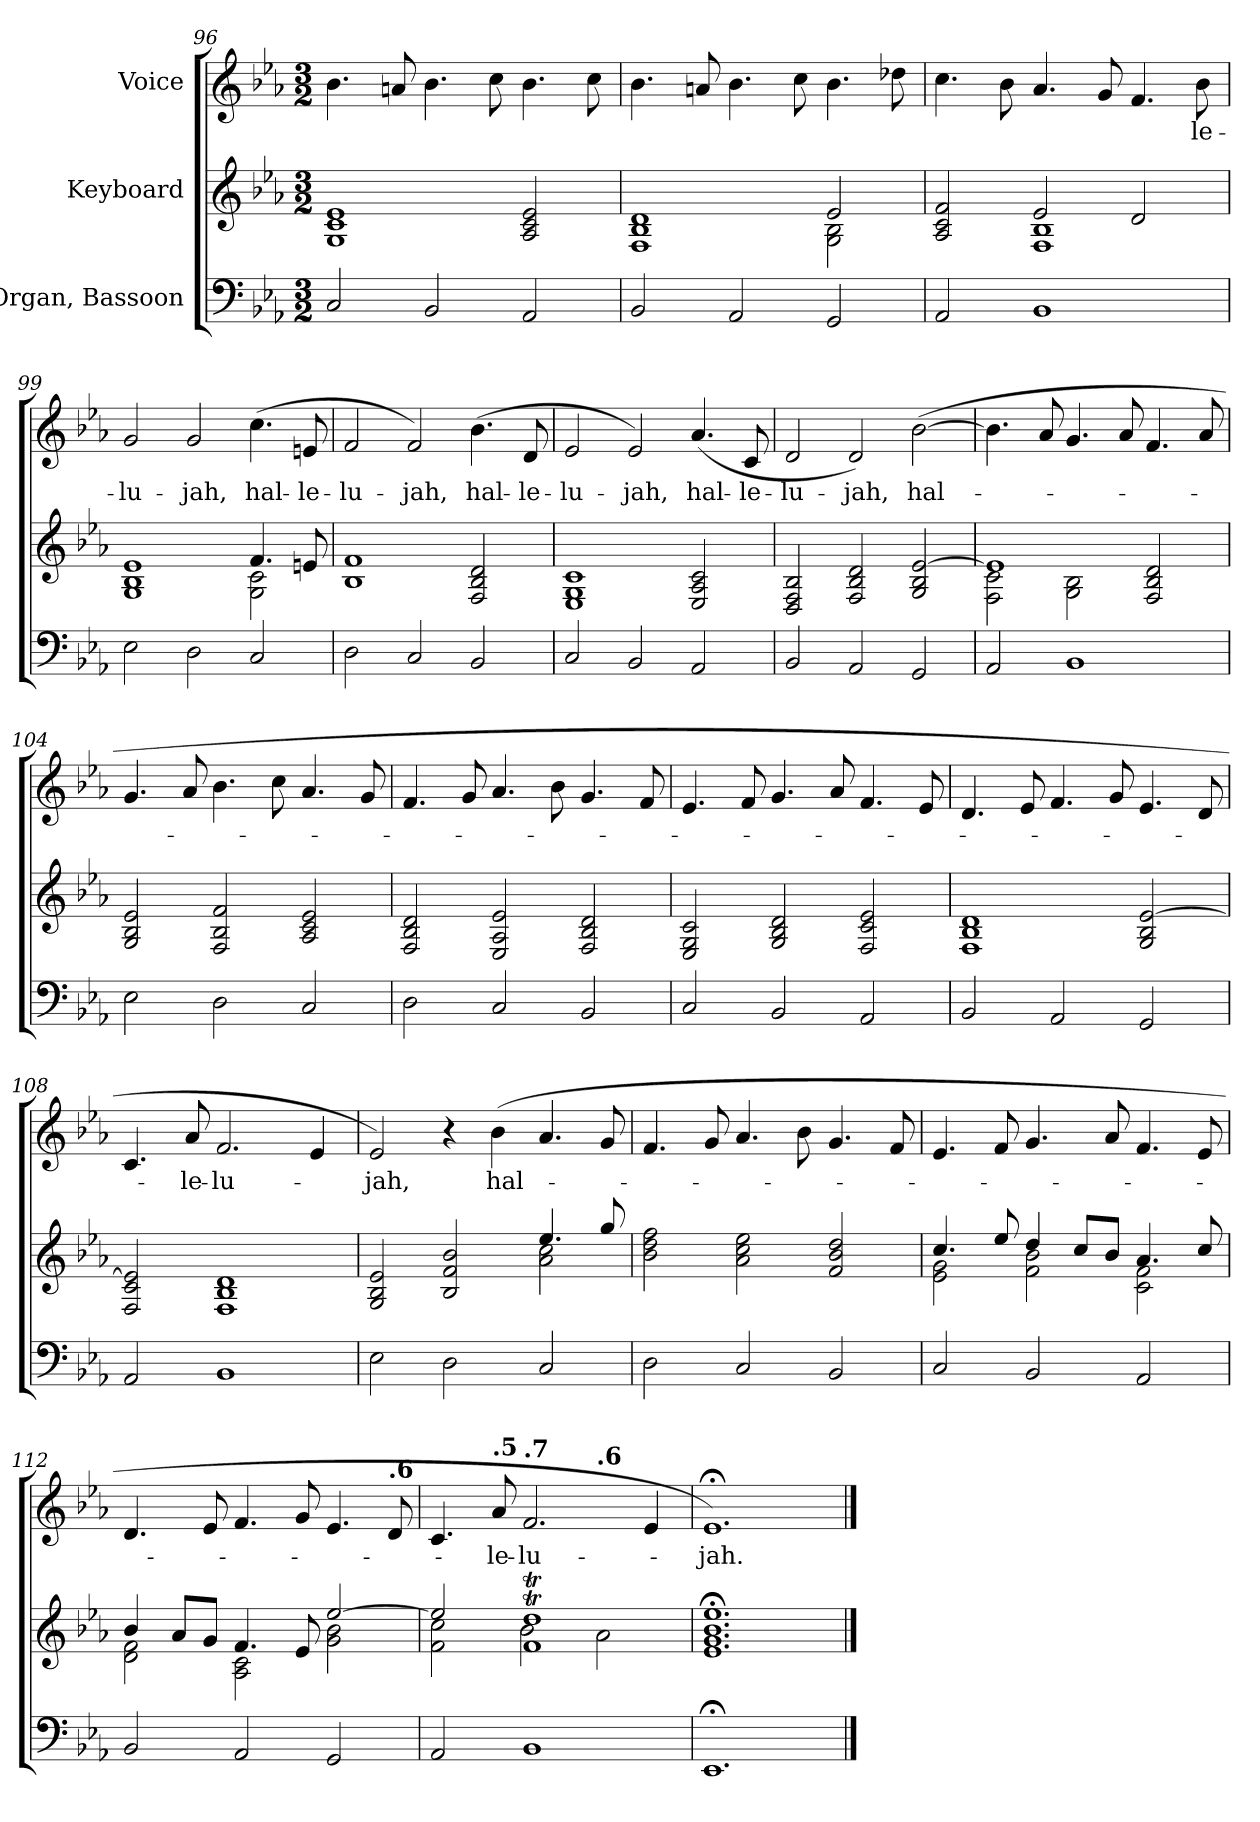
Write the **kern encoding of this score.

**kern	**kern	**kern	**text
*part3	*part2	*part1	*part1
*staff3	*staff2	*staff1	*staff1
*I"Organ, Bassoon	*I"Keyboard	*I"Voice	*
*clefF4	*clefG2	*clefG2	*
*k[b-e-a-]	*k[b-e-a-]	*k[b-e-a-]	*
*M3/2	*M3/2	*M3/2	*
=96	=96	=96	=96
2C/	1G 1c 1e-	4.b-\	.
.	.	8an/	.
2BB-/	.	4.b-\	.
.	.	8cc\	.
2AA-/	2A-/ 2c/ 2e-/	4.b-\	.
.	.	8cc\	.
=97	=97	=97	=97
*	*^	*	*
2BB-/	1F 1B- 1d	1ryy	4.b-\	.
.	.	.	8an/	.
2AA-/	.	.	4.b-\	.
.	.	.	8cc\	.
2GG/	2e-/	2G\ 2B-\	4.b-\	.
.	.	.	8dd-X\	.
=98	=98	=98	=98	=98
2AA-/	2A-/ 2c/ 2f/	2ryy	4.cc\	.
.	.	.	8b-\	.
1BB-	2e-/	1F 1B-	4.a-/	.
.	.	.	8g/	.
.	2d/	.	4.f/	.
!	!	!	!	!LO:LY:b
.	.	.	8b-\	-le-
!!LO:LB:g=z
=99	=99	=99	=99	=99
!	!	!	!	!LO:LY:b
2E-\	1e-	1G 1B-	2g/	-lu-
!	!	!	!	!LO:LY:b
2D\	.	.	2g/	-jah,
!	!	!	!	!LO:LY:b
2C/	4.f/	2G\ 2c\	(>4.cc\	hal-
!	!	!	!	!LO:LY:b
.	8en/	.	8en/	-le-
*	*v	*v	*	*
=100	=100	=100	=100
!	!	!	!LO:LY:b
2D\	1B- 1f	2f/	-lu-
!	!	!	!LO:LY:b
2C/	.	2f/)	-jah,
!	!	!	!LO:LY:b
2BB-/	2F/ 2B-/ 2d/	(>4.b-\	hal-
!	!	!	!LO:LY:b
.	.	8d/	-le-
=101	=101	=101	=101
!	!	!	!LO:LY:b
2C/	1E- 1G 1c	2e-/	-lu-
!	!	!	!LO:LY:b
2BB-/	.	2e-/)	-jah,
!	!	!	!LO:LY:b
2AA-/	2E-/ 2A-/ 2c/	(<4.a-/	hal-
!	!	!	!LO:LY:b
.	.	8c/	-le-
=102	=102	=102	=102
!	!	!	!LO:LY:b
2BB-/	2D/ 2F/ 2B-/	2d/	-lu-
!	!	!	!LO:LY:b
2AA-/	2F/ 2B-/ 2d/	2d/)	-jah,
!	!	!	!LO:LY:b
2GG/	2G/ 2B-/ [2e-/	(>[2b-\	hal-
=103	=103	=103	=103
*	*^	*	*
2AA-/	1e-]	2F\ 2c\	4.b-\]	.
.	.	.	8a-/	.
1BB-	.	2G\ 2B-\	4.g/	.
.	.	.	8a-/	.
.	2F/ 2B-/ 2d/	2ryy	4.f/	.
.	.	.	8a-/	.
*	*v	*v	*	*
!!LO:LB:g=z
=104	=104	=104	=104
2E-\	2G/ 2B-/ 2e-/	4.g/	.
.	.	8a-/	.
2D\	2F/ 2B-/ 2f/	4.b-\	.
.	.	8cc\	.
2C/	2A-/ 2c/ 2e-/	4.a-/	.
.	.	8g/	.
=105	=105	=105	=105
2D\	2F/ 2B-/ 2d/	4.f/	.
.	.	8g/	.
2C/	2E-/ 2A-/ 2e-/	4.a-/	.
.	.	8b-\	.
2BB-/	2F/ 2B-/ 2d/	4.g/	.
.	.	8f/	.
=106	=106	=106	=106
2C/	2E-/ 2G/ 2c/	4.e-/	.
.	.	8f/	.
2BB-/	2G/ 2B-/ 2d/	4.g/	.
.	.	8a-/	.
2AA-/	2F/ 2c/ 2e-/	4.f/	.
.	.	8e-/	.
=107	=107	=107	=107
2BB-/	1F 1B- 1d	4.d/	.
.	.	8e-/	.
2AA-/	.	4.f/	.
.	.	8g/	.
2GG/	2G/ 2B-/ [2e-/	4.e-/	.
.	.	8d/	.
!!LO:PB:g=z
=108	=108	=108	=108
2AA-/	2F/ 2c/ 2e-/]	4.c/	.
!	!	!	!LO:LY:b
.	.	8a-/	-le-
!	!	!	!LO:LY:b
1BB-	1F 1B- 1d	2.f/	-lu-
.	.	4e-/	.
=109	=109	=109	=109
*	*^	*	*
!	!	!	!	!LO:LY:b
2E-\	2G/ 2B-/ 2e-/	1ryy	2e-/)	-jah,
2D\	2B-/ 2f/ 2b-/	.	4r	.
!	!	!	!	!LO:LY:b
.	.	.	(>4b-\	hal-
2C/	4.ee-/	2a-\ 2cc\	4.a-/	.
.	8gg/	.	8g/	.
*	*v	*v	*	*
=110	=110	=110	=110
2D\	2b-\ 2dd\ 2ff\	4.f/	.
.	.	8g/	.
2C/	2a-\ 2cc\ 2ee-\	4.a-/	.
.	.	8b-\	.
2BB-/	2f/ 2b-/ 2dd/	4.g/	.
.	.	8f/	.
=111	=111	=111	=111
*	*^	*	*
2C/	4.cc/	2e-\ 2g\	4.e-/	.
.	8ee-/	.	8f/	.
2BB-/	4dd/	2f\ 2b-\	4.g/	.
.	8cc/L	.	.	.
.	8b-/J	.	8a-/	.
2AA-/	4.a-/	2c\ 2f\	4.f/	.
.	8cc/	.	8e-/	.
=112	=112	=112	=112	=112
2BB-/	4b-/	2d\ 2f\	4.d/	.
.	8a-/L	.	.	.
.	8g/J	.	8e-/	.
2AA-/	4.f/	2A-\ 2c\	4.f/	.
.	8e-/	.	8g/	.
*	*	*	*MM180	*
2GG/	[2ee-/	2g\ 2b-\	4.e-/	.
*	*	*	*MM168	*
!	!	!	!LO:TX:a:B:t=.6	!
.	.	.	8d/	.
!!LO:LB:g=z
=113	=113	=113	=113	=113
*	*	*	*MM164	*
!	!	!	!LO:TX:a:B:t=.9	!
*	*	*	*^	*
2AA-/	2ee-/]	2f\ 2cc\	4.c/	1ryy	.
*	*	*	*MM154	*	*
!	!	!	!LO:TX:a:B:t=.5	!	!
!	!	!	!	!	!LO:LY:b
.	.	.	8a-/	.	-le-
*	*	*	*MM150	*	*
!	!	!	!LO:TX:a:B:t=.7	!	!
!	!	!	!	!	!LO:LY:b
1BB-	1fT 1ddT	2b-\	2.f/	.	-lu-
*	*	*	*MM136	*	*
!	!	!	!	!LO:TX:a:B:t=.6	!
.	.	2a-\	.	2ryy	.
*	*	*	*MM130	*	*
.	.	.	4e-/	.	.
*	*v	*v	*	*	*
*	*	*v	*v	*
=114	=114	=114	=114
*	*	*MM122	*
*	*	*^	*
!	!	!LO:TX:a:B:t=.4	!	!
!	!	!	!	!LO:LY:b
*	*	*v	*v	*
1.EE-;	1.e-;< 1.g;< 1.b-;< 1.ee-;<	1.e-;<)	-jah.
==	==	==	==
*-	*-	*-	*-
